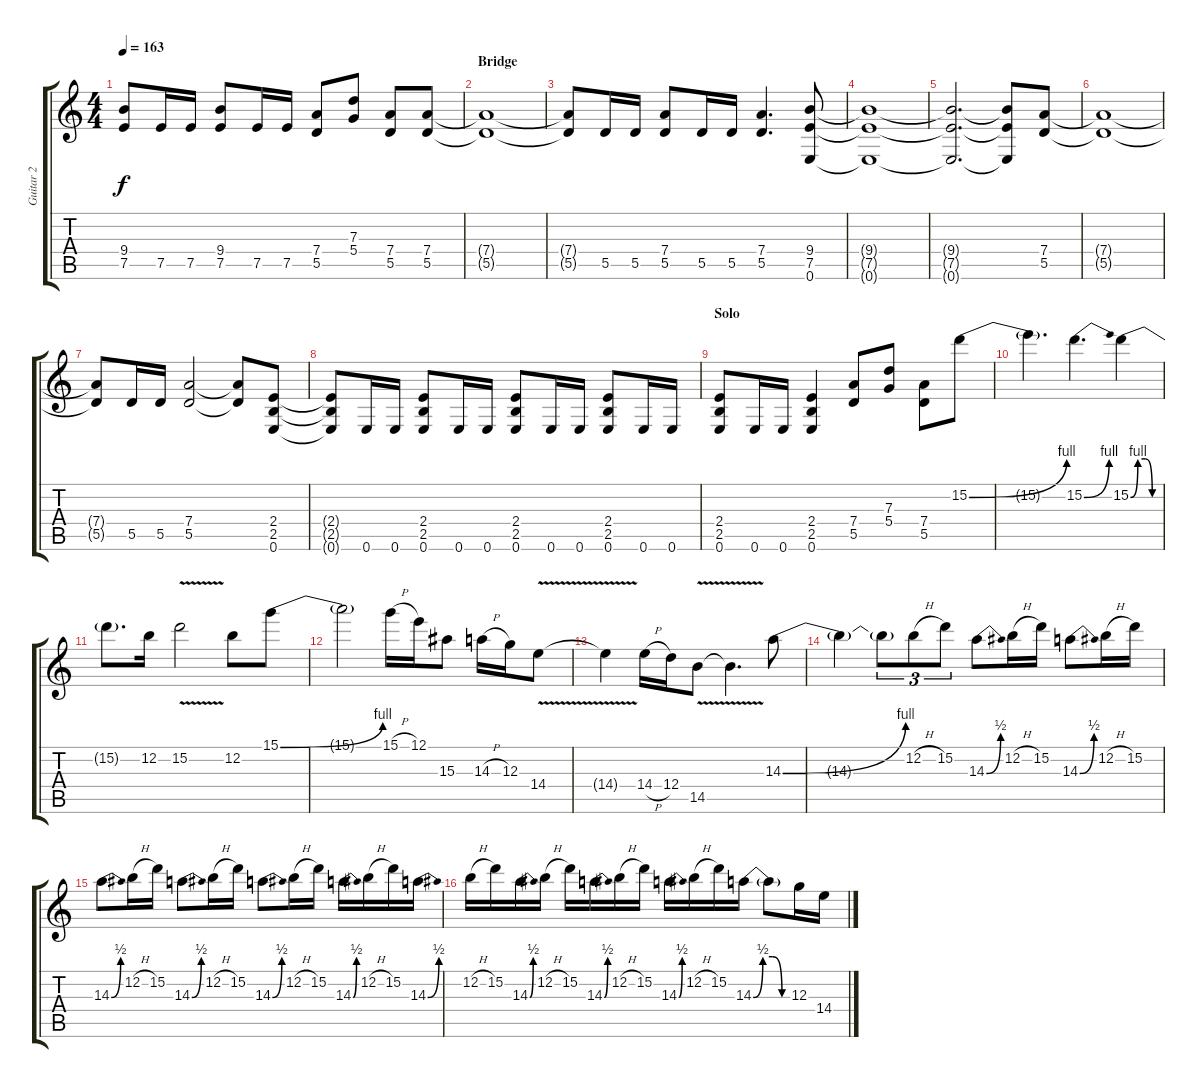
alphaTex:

\track ("Guitar 2" "Guitar 2") {instrument distortionguitar}
\staff {score tabs}
\tuning (E4 B3 G3 D3 A2 E2) {hide}
\ts (4 4)
\tempo 163
\clef g2
\ks c
(9.4 7.5).8{dy f} 7.5.16 7.5.16 (9.4 7.5).8 7.5.16 7.5.16 (7.4 5.5).8 (7.3 5.4).8 (7.4 5.5).8 (7.4 5.5).8 |
\section ("" "Bridge")
(7.4{t} 5.5{t}).1 |
(7.4{t} 5.5{t}).8 5.5.16 5.5.16 (7.4 5.5).8 5.5.16 5.5.16 (7.4 5.5).4{d} (9.4 7.5 0.6).8 |
(9.4{t} 7.5{t} 0.6{t}).1 |
(9.4{t} 7.5{t} 0.6{t}).2{d} (9.4{t} 7.5{t} 0.6{t}).8 (7.4 5.5).8 |
(7.4{t} 5.5{t}).1 |
(7.4{t} 5.5{t}).8 5.5.16 5.5.16 (7.4 5.5).2 (7.4{t} 5.5{t}).8 (2.4 2.5 0.6).8 |
(2.4{t} 2.5{t} 0.6{t}).8 0.6.16 0.6.16 (2.4 2.5 0.6).8 0.6.16 0.6.16 (2.4 2.5 0.6).8 0.6.16 0.6.16 (2.4 2.5 0.6).8 0.6.16 0.6.16 |
\section ("" "Solo")
(2.4 2.5 0.6).8 0.6.16 0.6.16 (2.4 2.5 0.6).4 (7.4 5.5).8 (7.3 5.4).8 (7.4 5.5).8 15.2{be (bend 0 0 60 4)}.8{volume 16 balance 8} |
15.2{t}.4{d} 15.2{be (bend 0 0 60 4)}.4{d} 15.2{be (custom 0 0 15 4 30 4 45 0 60 0)}.4 |
15.2{t}.8{d} 12.2.16 15.2{v}.2 12.2.8 15.1{be (bend 0 0 60 4)}.8 |
15.1{t}.2 15.1{h}.16 12.1.16 15.3.8 14.3{h}.16 12.3.16 14.4{v}.8 |
14.4{t}.4 14.4{h}.16 12.4.16 14.5{v}.8 14.5{t}.4{d} 14.3{be (bend 0 0 60 4)}.8 |
14.3{t}.4 14.3{t}.8{tu (3 2)} 12.2{h}.8{tu (3 2)} 15.2.8{tu (3 2)} 14.3{be (bend 0 0 60 2)}.8 12.2{h}.16 15.2.16 14.3{be (bend 0 0 60 2)}.8 12.2{h}.16 15.2.16 |
14.3{be (bend 0 0 60 2)}.8 12.2{h}.16 15.2.16 14.3{be (bend 0 0 60 2)}.8 12.2{h}.16 15.2.16 14.3{be (bend 0 0 60 2)}.8 12.2{h}.16 15.2.16 14.3{be (bend 0 0 60 2)}.16 12.2{h}.16 15.2.16 14.3{be (bend 0 0 60 2)}.16 |
12.2{h}.16 15.2.16 14.3{be (bend 0 0 60 2)}.16 12.2{h}.16 15.2.16 14.3{be (bend 0 0 60 2)}.16 12.2{h}.16 15.2.16 14.3{be (bend 0 0 60 2)}.16 12.2{h}.16 15.2.16 14.3{be (custom 0 0 15 2 30 2 45 0 60 0)}.16 14.3{t}.8 12.3.16 14.4.16
